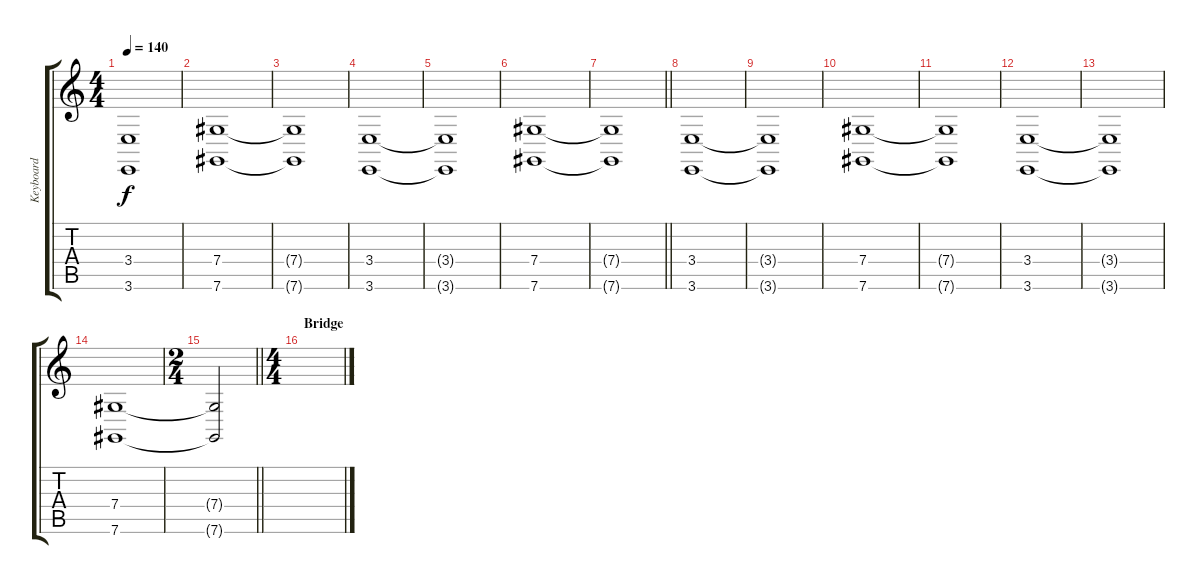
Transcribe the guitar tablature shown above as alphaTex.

\track ("Keyboard" "Keyboard") {instrument fx7echoes}
\staff {score tabs}
\tuning (Eb4 Bb3 Gb3 Db3 Ab2 Db2) {hide}
\ts (4 4)
\tempo 140
\clef g2
\ks c
(3.4{t} 3.6{t}).1{dy f} |
(7.4 7.6).1 |
(7.4{t} 7.6{t}).1 |
(3.4 3.6).1 |
(3.4{t} 3.6{t}).1 |
(7.4 7.6).1 |
\barLineRight lightlight
(7.4{t} 7.6{t}).1 |
(3.4 3.6).1 |
(3.4{t} 3.6{t}).1 |
(7.4 7.6).1 |
(7.4{t} 7.6{t}).1 |
(3.4 3.6).1 |
(3.4{t} 3.6{t}).1 |
(7.4 7.6).1 |
\ts (2 4)
\barLineRight lightlight
(7.4{t} 7.6{t}).2 |
\ts (4 4)
\section ("" "Bridge")
